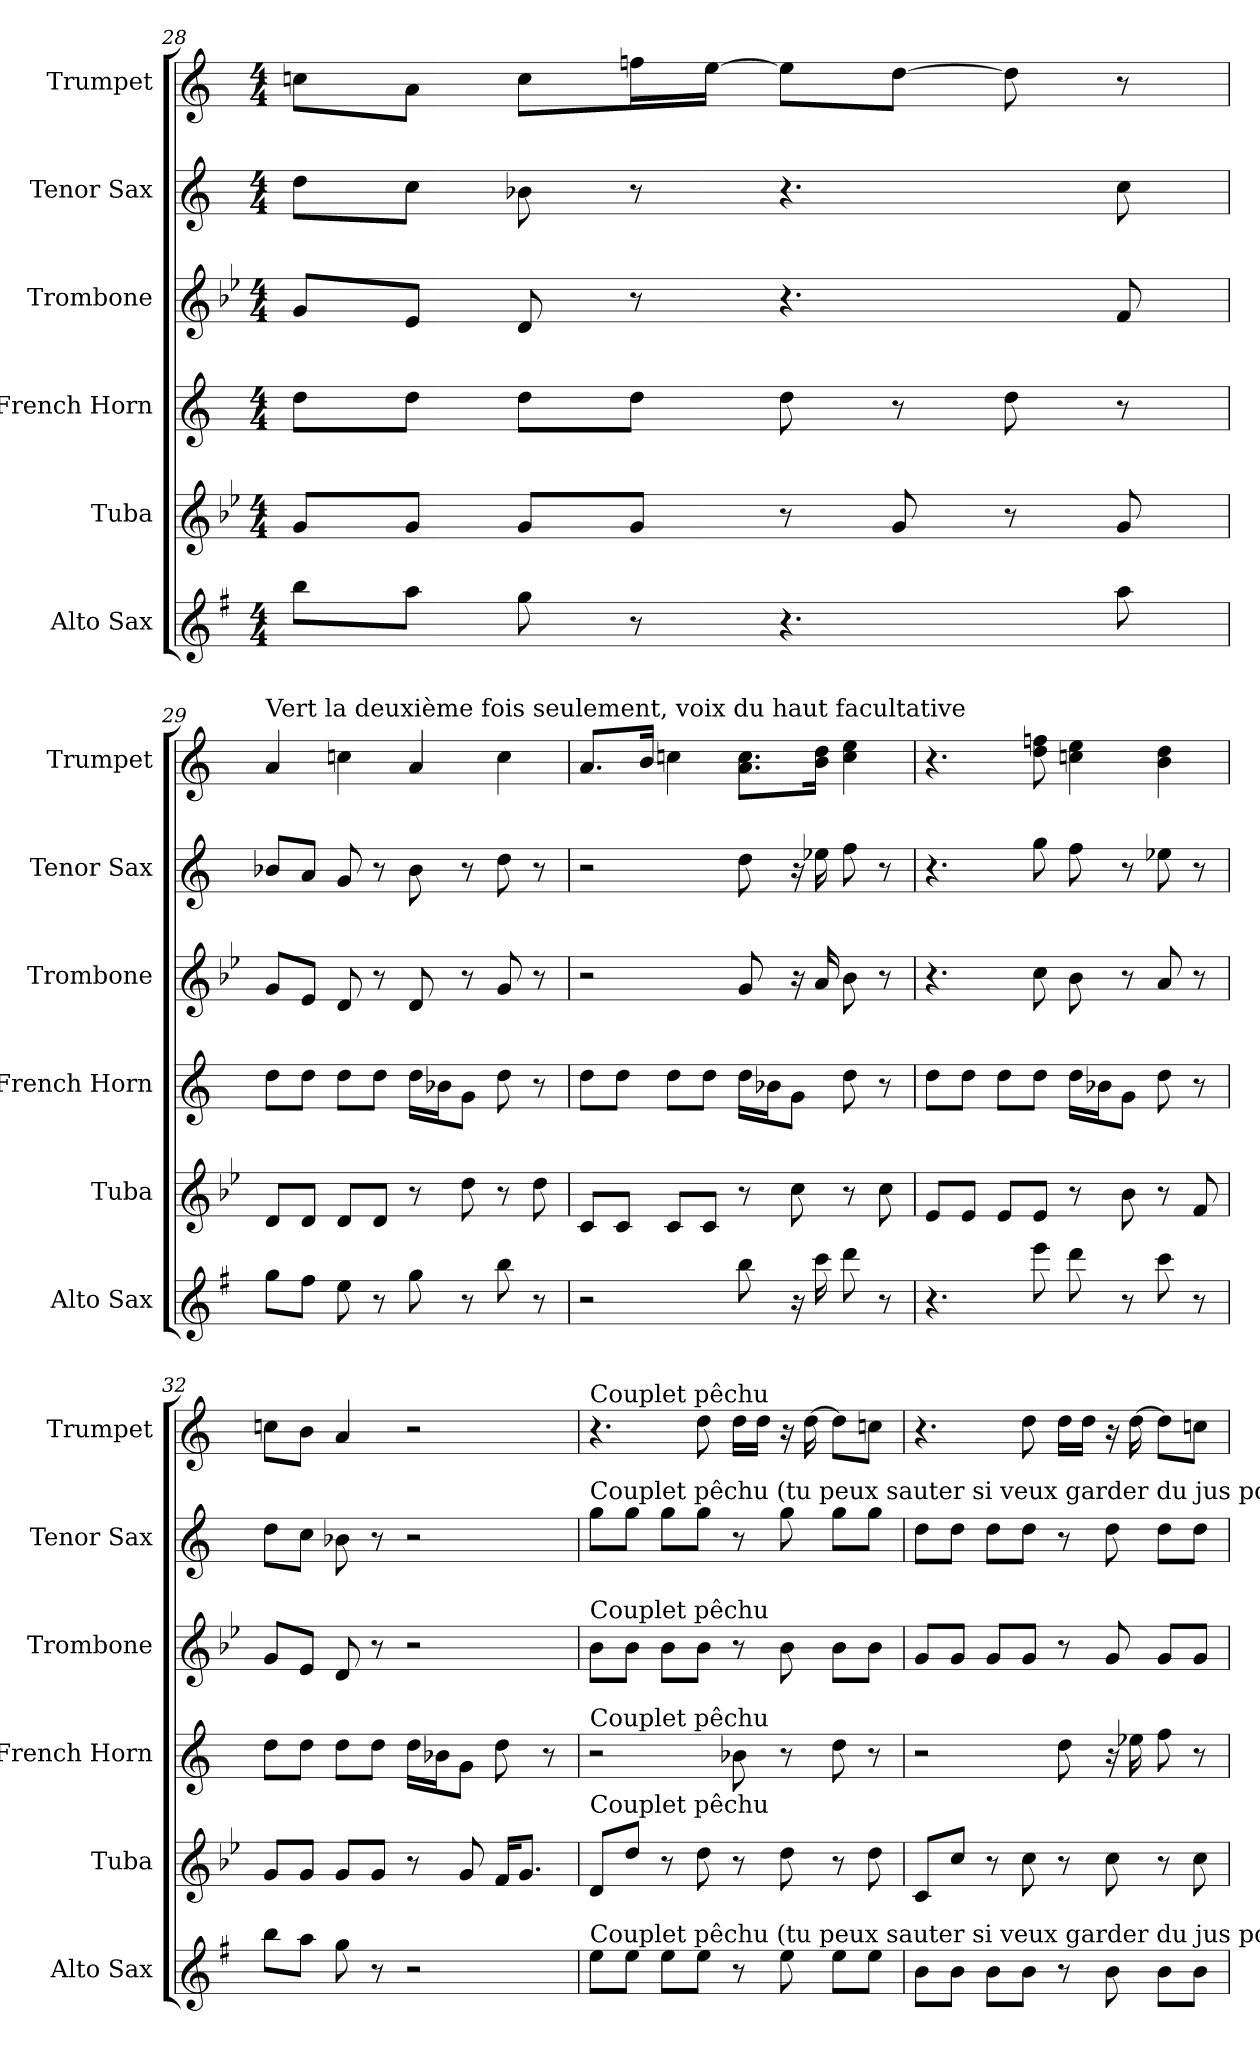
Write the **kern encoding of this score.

**kern	**kern	**kern	**kern	**kern	**kern
*part6	*part5	*part4	*part3	*part2	*part1
*staff6	*staff5	*staff4	*staff3	*staff2	*staff1
*I"Alto Sax	*I"Tuba	*I"French Horn	*I"Trombone	*I"Tenor Sax	*I"Trumpet
*I'Alto Sax	*I'Tuba	*I'French Horn	*I'Trombone	*I'Tenor Sax	*I'Trumpet
*clefG2	*clefG2	*clefG2	*clefG2	*clefG2	*clefG2
*ITrd5c9	*ITrd15c26	*ITrd8c14	*ITrd8c14	*ITrd8c14	*ITrd1c2
*k[b-e-]	*k[b-e-]	*	*k[b-e-]	*	*
*M4/4	*M4/4	*M4/4	*M4/4	*M4/4	*M4/4
=28	=28	=28	=28	=28	=28
8ddL	8GGL	8dL	8GL	8dL	8b-L
8ccJ	8GGJ	8dJ	8E-J	8cJ	8gJ
8b-	8GGL	8dL	8D	8B-	8b-L
8r	8GGJ	8dJ	8r	8r	16ee-L
.	.	.	.	.	[16ddJJ
4.r	8r	8d	4.r	4.r	8ddL]
.	8GG	8r	.	.	[8ccJ
.	8r	8d	.	.	8cc]
8cc	8GG	8r	8F	8c	8r
=29	=29	=29	=29	=29	=29
!	!	!	!	!	!LO:TX:a:t=Vert la deuxième fois seulement, voix du haut facultative
8b-L	8DDL	8dL	8GL	8B-L	4g
8aJ	8DDJ	8dJ	8E-J	8AJ	.
8g	8DDL	8dL	8D	8G	4b-
8r	8DDJ	8dJ	8r	8r	.
8b-	8r	16dLL	8D	8B-	4g
.	.	16B-J	.	.	.
8r	8D	8GJ	8r	8r	.
8dd	8r	8d	8G	8d	4b-
8r	8D	8r	8r	8r	.
=30	=30	=30	=30	=30	=30
2r	8CCL	8dL	2r	2r	8.gL
.	8CCJ	8dJ	.	.	.
.	.	.	.	.	16aJk
.	8CCL	8dL	.	.	4b-
.	8CCJ	8dJ	.	.	.
8dd	8r	16dLL	8G	8d	8.g 8.b-L
.	.	16B-J	.	.	.
16r	8C	8GJ	16r	16r	.
16ee-	.	.	16A	16e-	16a 16ccJk
8ff	8r	8d	8B-	8f	4b- 4dd
8r	8C	8r	8r	8r	.
=31	=31	=31	=31	=31	=31
4.r	8EE-L	8dL	4.r	4.r	4.r
.	8EE-J	8dJ	.	.	.
.	8EE-L	8dL	.	.	.
8gg	8EE-J	8dJ	8c	8g	8cc 8ee-
8ff	8r	16dLL	8B-	8f	4b- 4dd
.	.	16B-J	.	.	.
8r	8BB-	8GJ	8r	8r	.
8ee-	8r	8d	8A	8e-	4a 4cc
8r	8FF	8r	8r	8r	.
=32	=32	=32	=32	=32	=32
8ddL	8GGL	8dL	8GL	8dL	8b-L
8ccJ	8GGJ	8dJ	8E-J	8cJ	8aJ
8b-	8GGL	8dL	8D	8B-	4g
8r	8GGJ	8dJ	8r	8r	.
2r	8r	16dLL	2r	2r	2r
.	.	16B-J	.	.	.
.	8GG	8GJ	.	.	.
.	16FFKL	8d	.	.	.
.	8.GGJ	.	.	.	.
.	.	8r	.	.	.
=33	=33	=33	=33	=33	=33
!	!	!	!	!	!LO:TX:a:t=Couplet pêchu
!	!	!	!	!LO:TX:a:t=Couplet pêchu (tu peux sauter si veux garder du jus pour le refrain)	!
!	!	!	!LO:TX:a:t=Couplet pêchu	!	!
!	!	!LO:TX:a:t=Couplet pêchu	!	!	!
!	!LO:TX:a:t=Couplet pêchu	!	!	!	!
!LO:TX:a:t=Couplet pêchu (tu peux sauter si veux garder du jus pour le refrain)	!	!	!	!	!
8gL	8DDL	2r	8B-L	8gL	4.r
8gJ	8DJ	.	8B-J	8gJ	.
8gL	8r	.	8B-L	8gL	.
8gJ	8D	.	8B-J	8gJ	8cc
8r	8r	8B-	8r	8r	16ccLL
.	.	.	.	.	16ccJJ
8g	8D	8r	8B-	8g	16r
.	.	.	.	.	[16cc
8gL	8r	8d	8B-L	8gL	8ccL]
8gJ	8D	8r	8B-J	8gJ	8b-J
=34	=34	=34	=34	=34	=34
8dL	8CCL	2r	8GL	8dL	4.r
8dJ	8CJ	.	8GJ	8dJ	.
8dL	8r	.	8GL	8dL	.
8dJ	8C	.	8GJ	8dJ	8cc
8r	8r	8d	8r	8r	16ccLL
.	.	.	.	.	16ccJJ
8d	8C	16r	8G	8d	16r
.	.	16e-	.	.	[16cc
8dL	8r	8f	8GL	8dL	8ccL]
8dJ	8C	8r	8GJ	8dJ	8b-J
=	=	=	=	=	=
*-	*-	*-	*-	*-	*-
